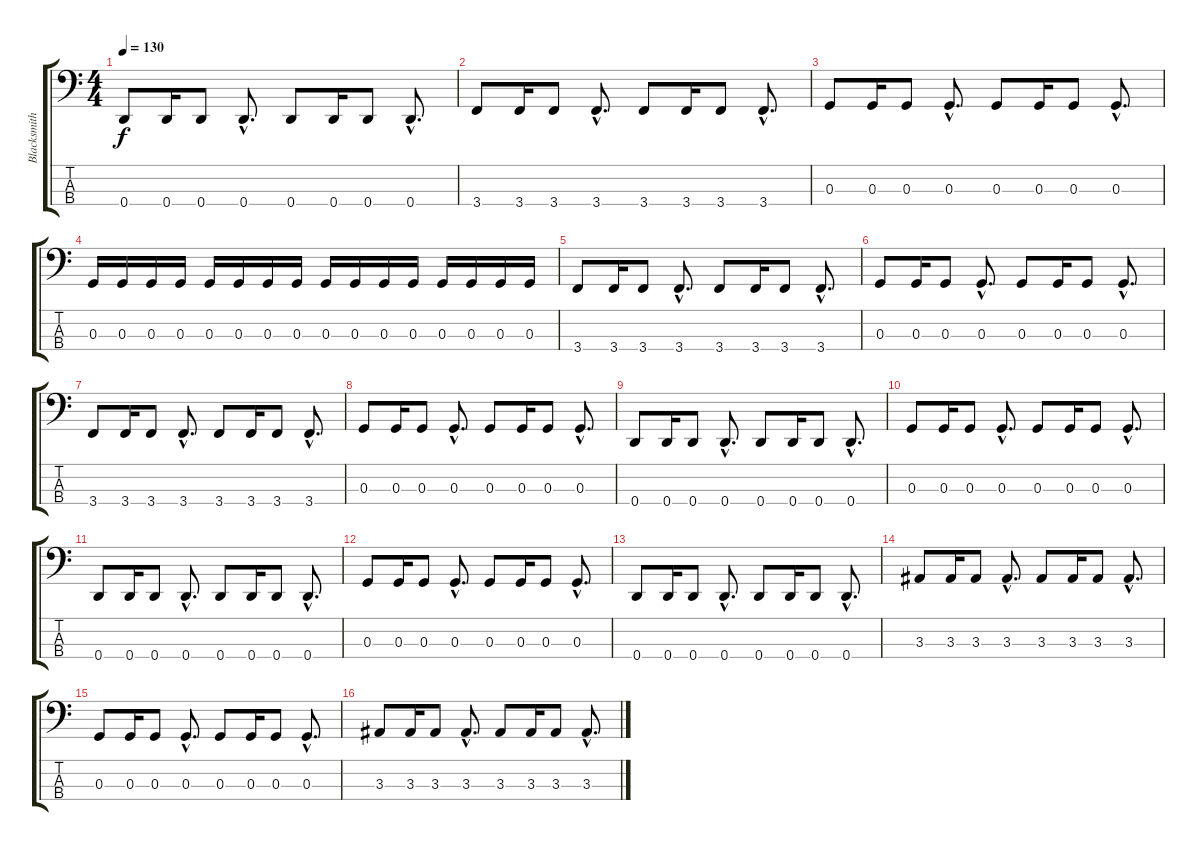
\track ("Blacksmith" "Blacksmith") {instrument electricbasspick}
\staff {score tabs}
\tuning (F2 C2 G1 D1) {hide}
\ts (4 4)
\tempo 130
\clef f4
\ks c
0.4.8{dy f} 0.4.16 0.4.8 0.4{hac}.8{d} 0.4.8 0.4.16 0.4.8 0.4{hac}.8{d} |
3.4.8 3.4.16 3.4.8 3.4{hac}.8{d} 3.4.8 3.4.16 3.4.8 3.4{hac}.8{d} |
0.3.8 0.3.16 0.3.8 0.3{hac}.8{d} 0.3.8 0.3.16 0.3.8 0.3{hac}.8{d} |
0.3.16 0.3.16 0.3.16 0.3.16 0.3.16 0.3.16 0.3.16 0.3.16 0.3.16 0.3.16 0.3.16 0.3.16 0.3.16 0.3.16 0.3.16 0.3.16 |
3.4.8 3.4.16 3.4.8 3.4{hac}.8{d} 3.4.8 3.4.16 3.4.8 3.4{hac}.8{d} |
0.3.8 0.3.16 0.3.8 0.3{hac}.8{d} 0.3.8 0.3.16 0.3.8 0.3{hac}.8{d} |
3.4.8 3.4.16 3.4.8 3.4{hac}.8{d} 3.4.8 3.4.16 3.4.8 3.4{hac}.8{d} |
0.3.8 0.3.16 0.3.8 0.3{hac}.8{d} 0.3.8 0.3.16 0.3.8 0.3{hac}.8{d} |
0.4.8 0.4.16 0.4.8 0.4{hac}.8{d} 0.4.8 0.4.16 0.4.8 0.4{hac}.8{d} |
0.3.8 0.3.16 0.3.8 0.3{hac}.8{d} 0.3.8 0.3.16 0.3.8 0.3{hac}.8{d} |
0.4.8 0.4.16 0.4.8 0.4{hac}.8{d} 0.4.8 0.4.16 0.4.8 0.4{hac}.8{d} |
0.3.8 0.3.16 0.3.8 0.3{hac}.8{d} 0.3.8 0.3.16 0.3.8 0.3{hac}.8{d} |
0.4.8 0.4.16 0.4.8 0.4{hac}.8{d} 0.4.8 0.4.16 0.4.8 0.4{hac}.8{d} |
3.3.8 3.3.16 3.3.8 3.3{hac}.8{d} 3.3.8 3.3.16 3.3.8 3.3{hac}.8{d} |
0.3.8 0.3.16 0.3.8 0.3{hac}.8{d} 0.3.8 0.3.16 0.3.8 0.3{hac}.8{d} |
3.3.8 3.3.16 3.3.8 3.3{hac}.8{d} 3.3.8 3.3.16 3.3.8 3.3{hac}.8{d}
